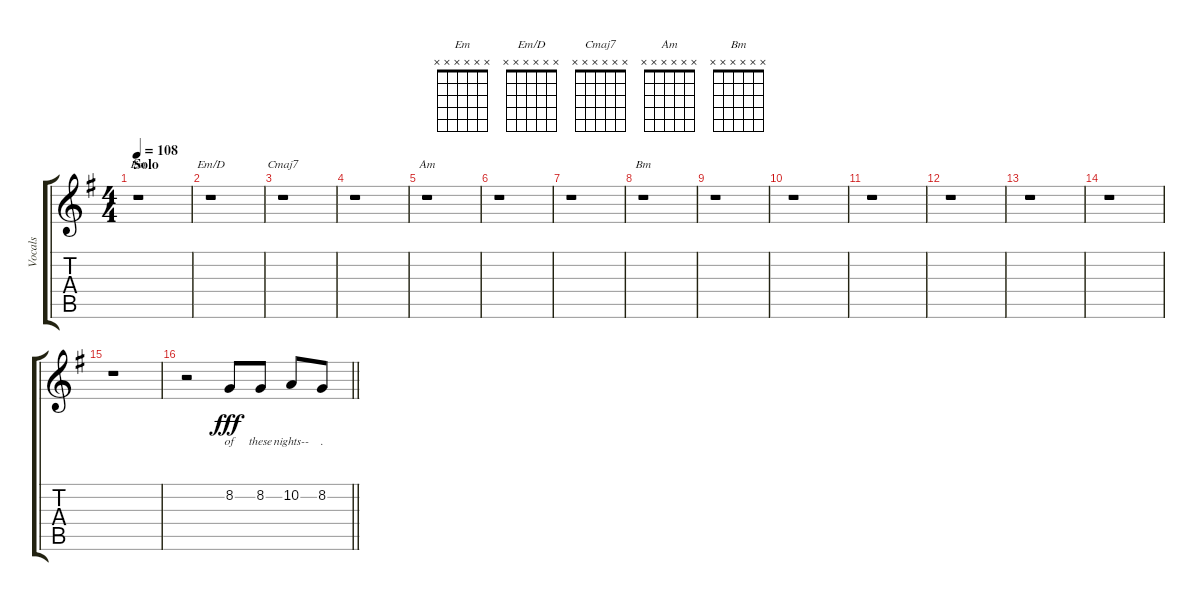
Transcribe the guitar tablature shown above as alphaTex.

\track ("Vocals" "Vocals") {instrument lead1square}
\staff {score tabs}
\tuning (E4 B3 G3 D3 A2 E2) {hide}
\chord ("Em" x x x x x x)
\chord ("Em/D" x x x x x x)
\chord ("Cmaj7" x x x x x x)
\chord ("Am" x x x x x x)
\chord ("Bm" x x x x x x)
\ts (4 4)
\section ("" "Solo")
\tempo 108
\clef g2
\ks g
r.1{ch "Em" dy f} |
r.1{ch "Em/D"} |
r.1{ch "Cmaj7"} |
r.1 |
r.1{ch "Am"} |
r.1 |
r.1 |
r.1{ch "Bm"} |
r.1 |
r.1 |
r.1 |
r.1 |
r.1 |
r.1 |
r.1 |
\barLineRight lightlight
r.2 8.2.8{lyrics (0 "of") lyrics (1 "") lyrics (2 "") lyrics (3 "") lyrics (4 "") dy fff} 8.2.8{lyrics (0 "these") lyrics (1 "") lyrics (2 "") lyrics (3 "") lyrics (4 "")} 10.2.8{lyrics (0 "nights--") lyrics (1 "") lyrics (2 "") lyrics (3 "") lyrics (4 "")} 8.2.8{lyrics (0 ".") lyrics (1 "") lyrics (2 "") lyrics (3 "") lyrics (4 "")}
